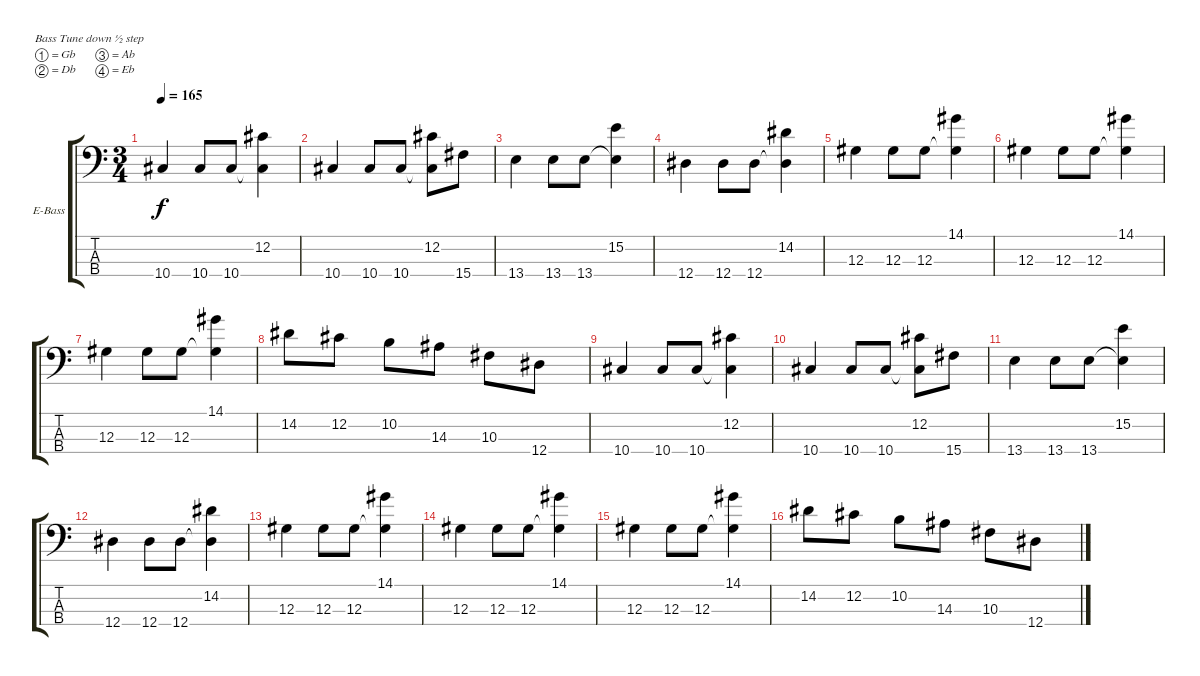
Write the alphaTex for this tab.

\bracketExtendMode groupsimilarinstruments
\firstSystemTrackNameOrientation horizontal
\otherSystemsTrackNameOrientation horizontal
\track ("Electric Bass" "E-Bass") {instrument electricbassfinger}
\staff {score tabs}
\tuning (Gb2 Db2 Ab1 Eb1)
\ts (3 4)
\tempo 165
\clef f4
\ks c
10.4.4{dy f} 10.4.8 10.4.8 (12.2 10.4{t}).4 |
10.4.4 10.4.8 10.4.8 (12.2 10.4{t}).8 15.4.8 |
13.4.4 13.4.8 13.4.8 (15.2 13.4{t}).4 |
12.4.4 12.4.8 12.4.8 (14.2 12.4{t}).4 |
12.3.4 12.3.8 12.3.8 (14.1 12.3{t}).4 |
12.3.4 12.3.8 12.3.8 (14.1 12.3{t}).4 |
12.3.4 12.3.8 12.3.8 (14.1 12.3{t}).4 |
14.2.8 12.2.8 10.2.8 14.3.8 10.3.8 12.4.8 |
10.4.4 10.4.8 10.4.8 (12.2 10.4{t}).4 |
10.4.4 10.4.8 10.4.8 (12.2 10.4{t}).8 15.4.8 |
13.4.4 13.4.8 13.4.8 (15.2 13.4{t}).4 |
12.4.4 12.4.8 12.4.8 (14.2 12.4{t}).4 |
12.3.4 12.3.8 12.3.8 (14.1 12.3{t}).4 |
12.3.4 12.3.8 12.3.8 (14.1 12.3{t}).4 |
12.3.4 12.3.8 12.3.8 (14.1 12.3{t}).4 |
14.2.8 12.2.8 10.2.8 14.3.8 10.3.8 12.4.8
